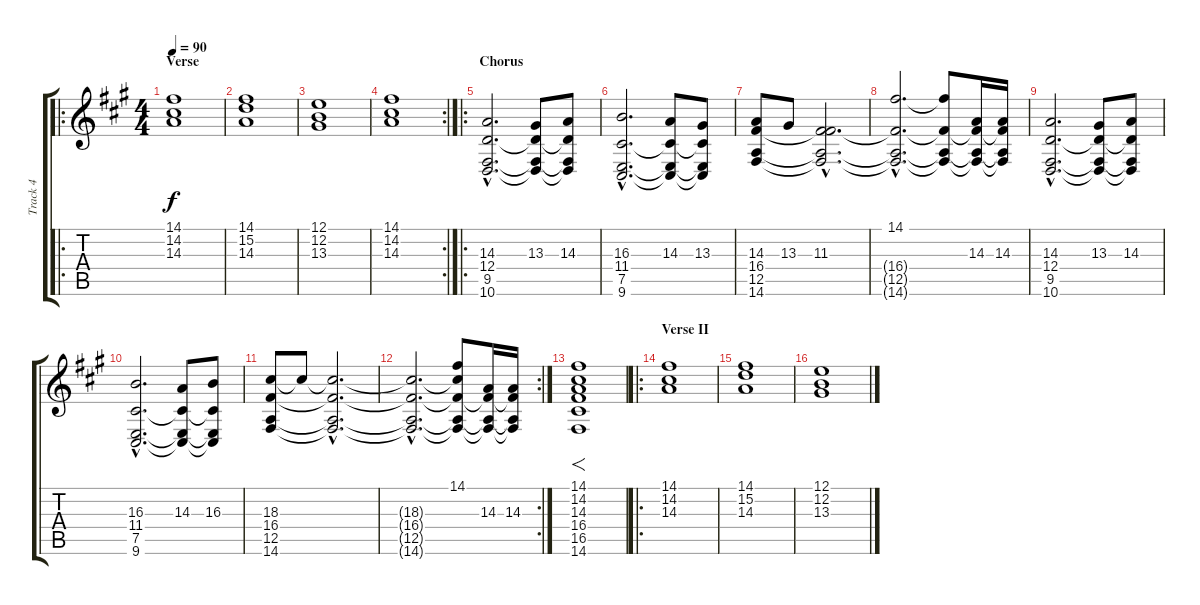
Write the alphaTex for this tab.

\track ("Track 4" "Track 4") {instrument stringensemble1}
\staff {score tabs}
\tuning (E4 B3 G3 D3 A2 E2) {hide}
\ro
\ts (4 4)
\section ("" "Verse")
\tempo 90
\clef g2
\ks f#minor
(14.1 14.2 14.3).1{dy f} |
(14.1 15.2 14.3).1 |
(12.1 12.2 13.3).1 |
\rc 2
(14.1 14.2 14.3).1 |
\ro
\section ("" "Chorus")
(14.3{hac} 12.4{hac} 9.5{hac} 10.6{hac}).2{d} (13.3 12.4{t} 9.5{t} 10.6{t}).8 (14.3 12.4{t} 9.5{t} 10.6{t}).8 |
(16.3{hac} 11.4{hac} 7.5{hac} 9.6{hac}).2{d} (14.3 11.4{t} 7.5{t} 9.6{t}).8 (13.3 11.4{t} 7.5{t} 9.6{t}).8 |
(14.3 16.4 12.5 14.6).8 13.3.8 (11.3{hac} 16.4{hac t} 12.5{hac t} 14.6{hac t}).2{d} |
(14.1{hac} 16.4{hac t} 12.5{hac t} 14.6{hac t}).2{d} (14.1{t} 16.4{t} 12.5{t} 14.6{t}).8 (14.3 16.4{t} 12.5{t} 14.6{t}).16 (14.3 16.4{t} 12.5{t} 14.6{t}).16 |
(14.3{hac} 12.4{hac} 9.5{hac} 10.6{hac}).2{d} (13.3 12.4{t} 9.5{t} 10.6{t}).8 (14.3 12.4{t} 9.5{t} 10.6{t}).8 |
(16.3{hac} 11.4{hac} 7.5{hac} 9.6{hac}).2{d} (14.3 11.4{t} 7.5{t} 9.6{t}).8 (16.3 11.4{t} 7.5{t} 9.6{t}).8 |
(18.3 16.4 12.5 14.6).8 18.3{t}.8 (18.3{hac t} 16.4{hac t} 12.5{hac t} 14.6{hac t}).2{d} |
\rc 2
(18.3{hac t} 16.4{hac t} 12.5{hac t} 14.6{hac t}).2{d} (14.1 18.3{t} 16.4{t} 12.5{t} 14.6{t}).8 (14.3 16.4{t} 12.5{t} 14.6{t}).16 (14.3 16.4{t} 12.5{t} 14.6{t}).16 |
(14.1 14.2 14.3 16.4 16.5 14.6).1{f} |
\ro
\section ("" "Verse II")
(14.1 14.2 14.3).1 |
(14.1 15.2 14.3).1 |
(12.1 12.2 13.3).1
